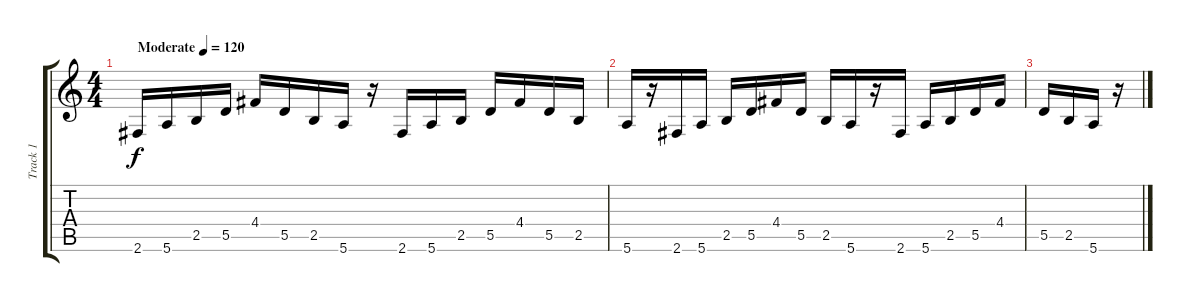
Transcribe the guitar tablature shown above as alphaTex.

\track ("Track 1" "Track 1") {instrument acousticguitarsteel}
\staff {score tabs}
\tuning (E4 B3 G3 D3 A2 E2) {hide}
\ts (4 4)
\tempo (120 "Moderate")
\clef g2
\ks c
2.6.16{dy f instrument acousticguitarsteel} 5.6.16 2.5.16 5.5.16 4.4.16 5.5.16 2.5.16 5.6.16 r.16 2.6.16 5.6.16 2.5.16 5.5.16 4.4.16 5.5.16 2.5.16 |
5.6.16 r.16 2.6.16 5.6.16 2.5.16 5.5.16 4.4.16 5.5.16 2.5.16 5.6.16 r.16 2.6.16 5.6.16 2.5.16 5.5.16 4.4.16 |
5.5.16 2.5.16 5.6.16 r.16
